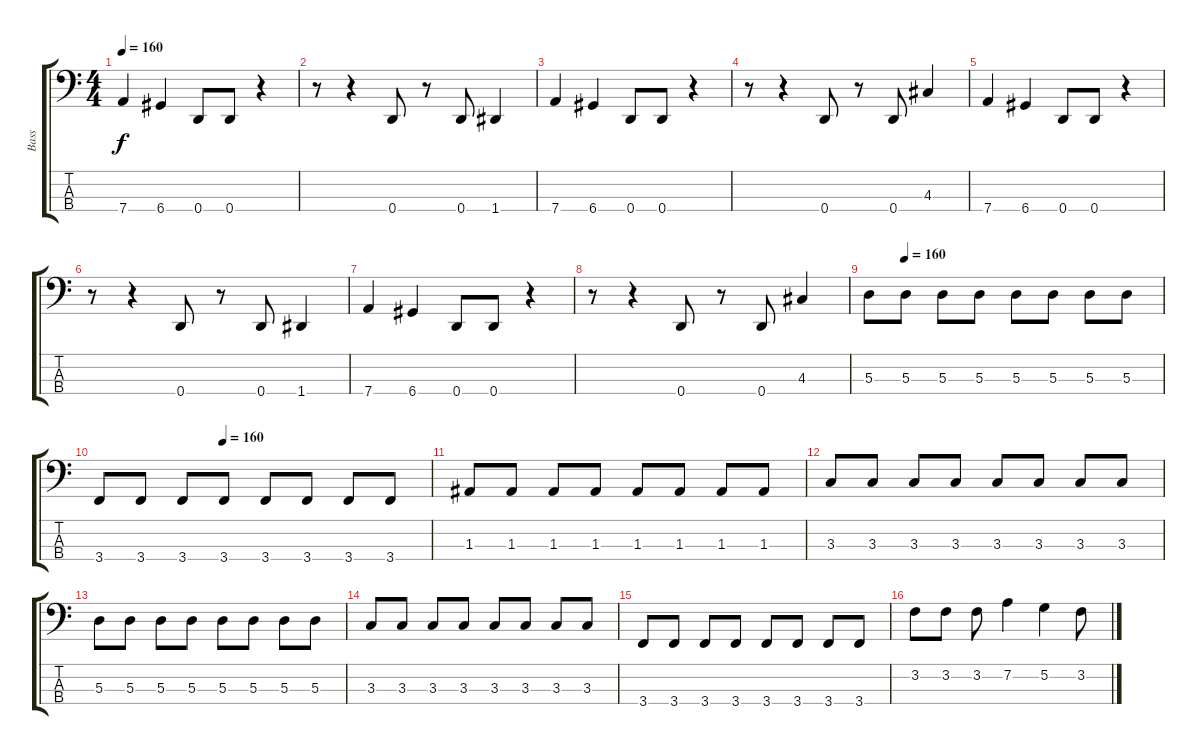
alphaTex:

\track ("Bass" "Bass") {instrument electricbasspick}
\staff {score tabs}
\tuning (G2 D2 A1 D1) {hide}
\ts (4 4)
\tempo 160
\clef f4
\ks c
7.4.4{dy f} 6.4.4 0.4.8 0.4.8 r.4 |
r.8 r.4 0.4.8 r.8 0.4.8 1.4.4 |
7.4.4 6.4.4 0.4.8 0.4.8 r.4 |
r.8 r.4 0.4.8 r.8 0.4.8 4.3.4 |
7.4.4 6.4.4 0.4.8 0.4.8 r.4 |
r.8 r.4 0.4.8 r.8 0.4.8 1.4.4 |
7.4.4 6.4.4 0.4.8 0.4.8 r.4 |
r.8 r.4 0.4.8 r.8 0.4.8 4.3.4 |
\tempo (160 0.125)
5.3.8 5.3.8 5.3.8 5.3.8 5.3.8 5.3.8 5.3.8 5.3.8 |
\tempo (160 0.375)
3.4.8 3.4.8 3.4.8 3.4.8 3.4.8 3.4.8 3.4.8 3.4.8 |
1.3.8 1.3.8 1.3.8 1.3.8 1.3.8 1.3.8 1.3.8 1.3.8 |
3.3.8 3.3.8 3.3.8 3.3.8 3.3.8 3.3.8 3.3.8 3.3.8 |
5.3.8 5.3.8 5.3.8 5.3.8 5.3.8 5.3.8 5.3.8 5.3.8 |
3.3.8 3.3.8 3.3.8 3.3.8 3.3.8 3.3.8 3.3.8 3.3.8 |
3.4.8 3.4.8 3.4.8 3.4.8 3.4.8 3.4.8 3.4.8 3.4.8 |
3.2.8 3.2.8 3.2.8 7.2.4 5.2.4 3.2.8
